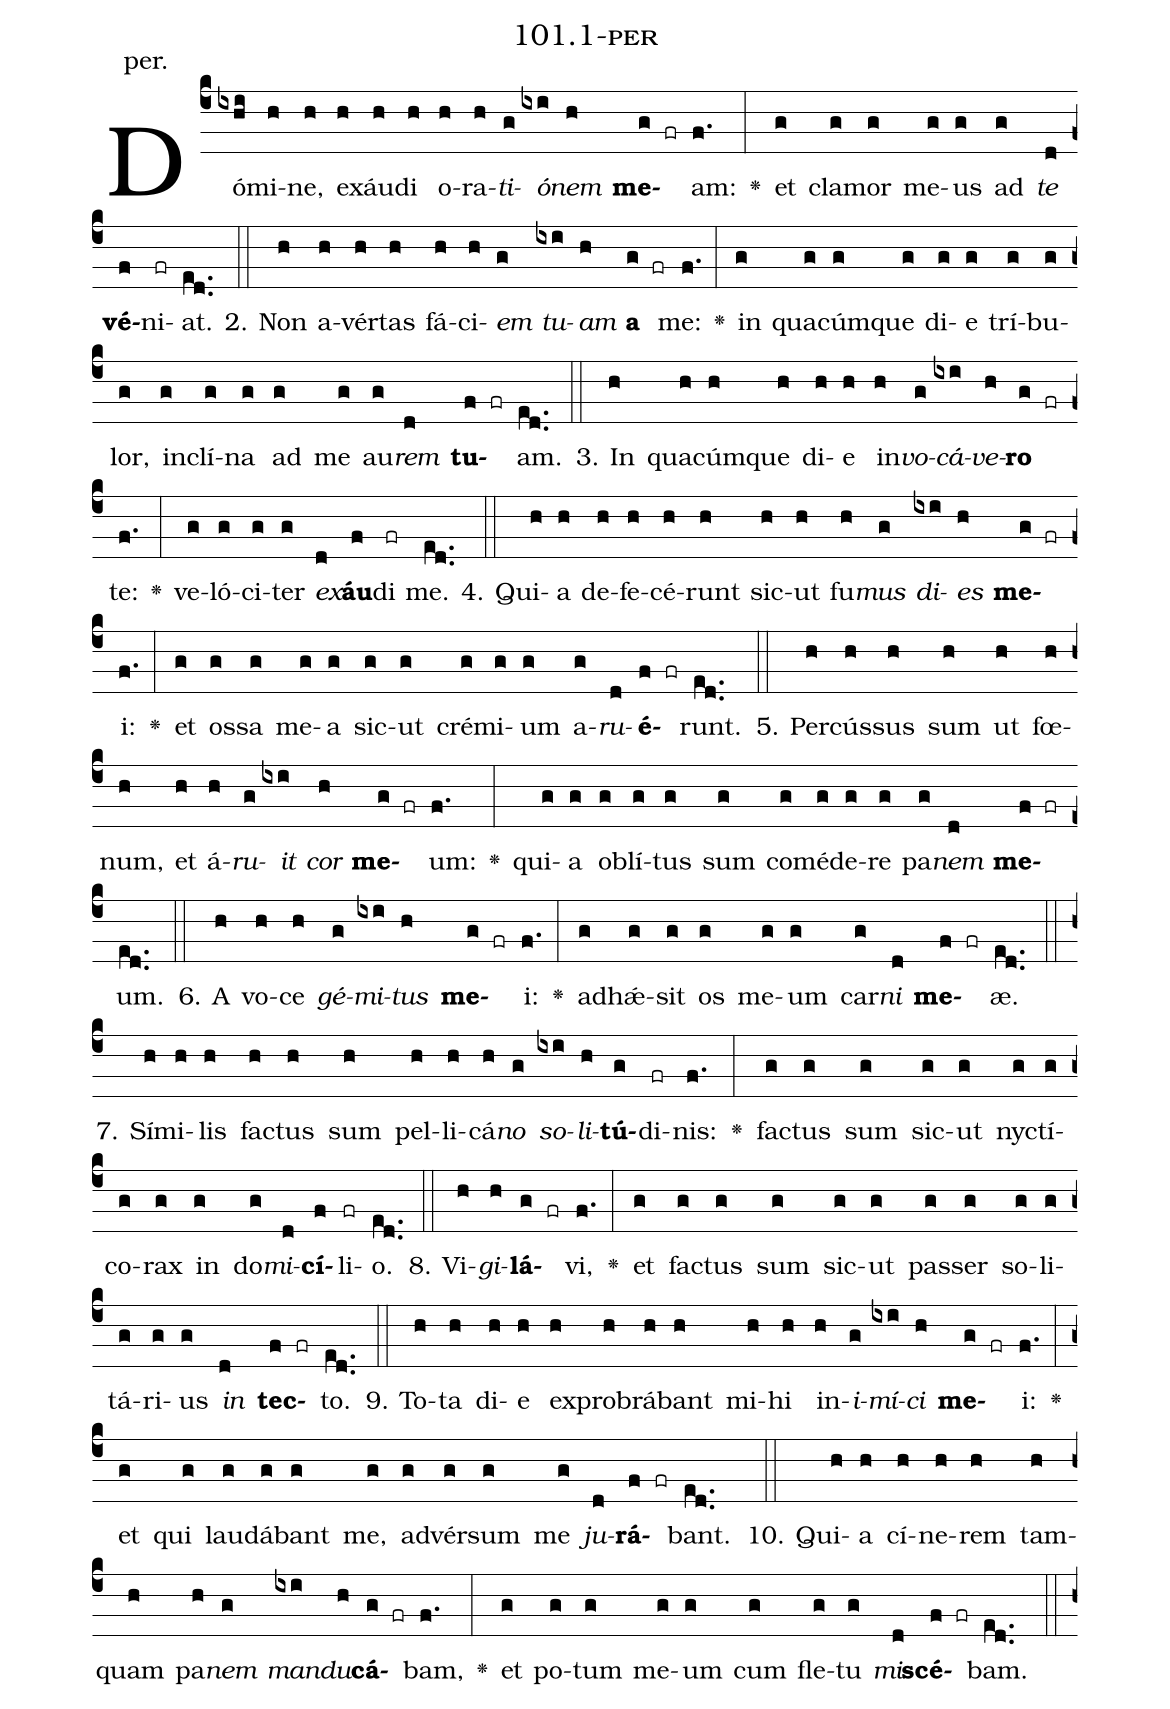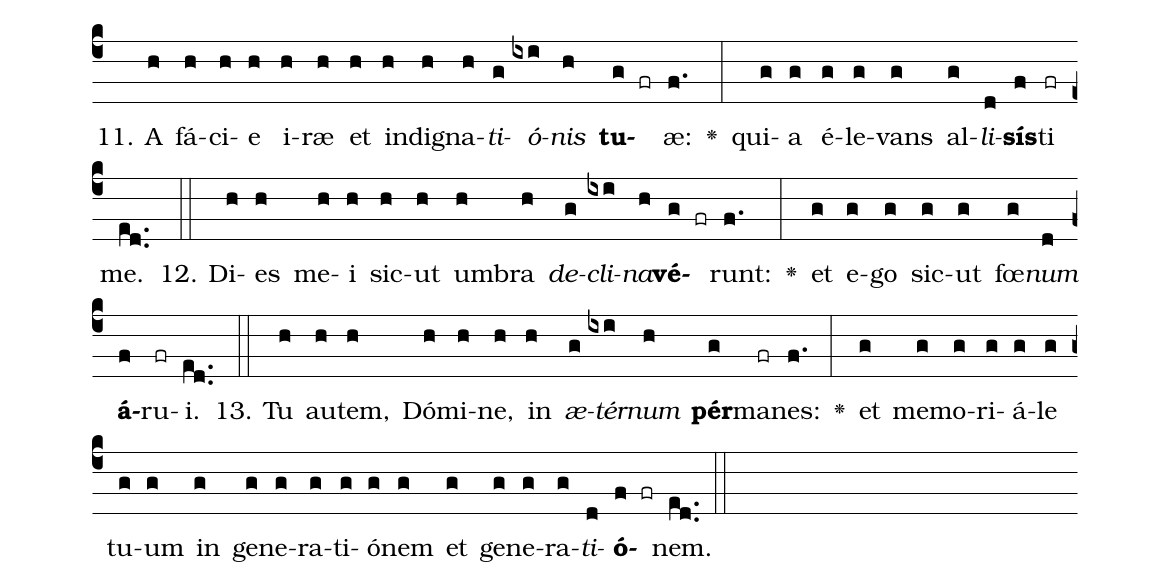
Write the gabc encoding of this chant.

name: 101.1-per;
annotation: per.;
%%
(c4)Dó(ixhi)mi(h)ne,(h) ex(h)áu(h)di(h) o(h)ra(h)<i>ti</i>(g)<i>ó</i>(ixi)<i>nem</i>(h) <b>me</b>(g fr)am:(f.) <v>\greheightstar</v>(:) et(g) cla(g)mor(g) me(g)us(g) ad(g) <i>te</i>(d) <b>vé</b>(f)ni(fr)at.(ed..) (::)
2. Non(h) a(h)vér(h)tas(h) fá(h)ci(h)<i>em</i>(g) <i>tu</i>(ixi)<i>am</i>(h) <b>a</b>(g fr) me:(f.) <v>\greheightstar</v>(:) in(g) qua(g)cúm(g)que(g) di(g)e(g) trí(g)bu(g)lor,(g) in(g)clí(g)na(g) ad(g) me(g) au(g)<i>rem</i>(d) <b>tu</b>(f fr)am.(ed..) (::)
3. In(h) qua(h)cúm(h)que(h) di(h)e(h) in(h)<i>vo</i>(g)<i>cá</i>(ixi)<i>ve</i>(h)<b>ro</b>(g fr) te:(f.) <v>\greheightstar</v>(:) ve(g)ló(g)ci(g)ter(g) <i>ex</i>(d)<b>áu</b>(f)di(fr) me.(ed..) (::)
4. Qui(h)a(h) de(h)fe(h)cé(h)runt(h) sic(h)ut(h) fu(h)<i>mus</i>(g) <i>di</i>(ixi)<i>es</i>(h) <b>me</b>(g fr)i:(f.) <v>\greheightstar</v>(:) et(g) os(g)sa(g) me(g)a(g) sic(g)ut(g) cré(g)mi(g)um(g) a(g)<i>ru</i>(d)<b>é</b>(f fr)runt.(ed..) (::)
5. Per(h)cús(h)sus(h) sum(h) ut(h) fœ(h)num,(h) et(h) á(h)<i>ru</i>(g)<i>it</i>(ixi) <i>cor</i>(h) <b>me</b>(g fr)um:(f.) <v>\greheightstar</v>(:) qui(g)a(g) ob(g)lí(g)tus(g) sum(g) com(g)é(g)de(g)re(g) pa(g)<i>nem</i>(d) <b>me</b>(f fr)um.(ed..) (::)
6. A(h) vo(h)ce(h) <i>gé</i>(g)<i>mi</i>(ixi)<i>tus</i>(h) <b>me</b>(g fr)i:(f.) <v>\greheightstar</v>(:) ad(g)hǽ(g)sit(g) os(g) me(g)um(g) car(g)<i>ni</i>(d) <b>me</b>(f fr)æ.(ed..) (::)
7. Sí(h)mi(h)lis(h) fac(h)tus(h) sum(h) pel(h)li(h)cá(h)<i>no</i>(g) <i>so</i>(ixi)<i>li</i>(h)<b>tú</b>(g)di(fr)nis:(f.) <v>\greheightstar</v>(:) fac(g)tus(g) sum(g) sic(g)ut(g) nyc(g)tí(g)co(g)rax(g) in(g) do(g)<i>mi</i>(d)<b>cí</b>(f)li(fr)o.(ed..) (::)
8. Vi(h)<i>gi</i>(h)<b>lá</b>(g fr)vi,(f.) <v>\greheightstar</v>(:) et(g) fac(g)tus(g) sum(g) sic(g)ut(g) pas(g)ser(g) so(g)li(g)tá(g)ri(g)us(g) <i>in</i>(d) <b>tec</b>(f fr)to.(ed..) (::)
9. To(h)ta(h) di(h)e(h) ex(h)pro(h)brá(h)bant(h) mi(h)hi(h) in(h)<i>i</i>(g)<i>mí</i>(ixi)<i>ci</i>(h) <b>me</b>(g fr)i:(f.) <v>\greheightstar</v>(:) et(g) qui(g) lau(g)dá(g)bant(g) me,(g) ad(g)vér(g)sum(g) me(g) <i>ju</i>(d)<b>rá</b>(f fr)bant.(ed..) (::)
10. Qui(h)a(h) cí(h)ne(h)rem(h) tam(h)quam(h) pa(h)<i>nem</i>(g) <i>man</i>(ixi)<i>du</i>(h)<b>cá</b>(g fr)bam,(f.) <v>\greheightstar</v>(:) et(g) po(g)tum(g) me(g)um(g) cum(g) fle(g)tu(g) <i>mi</i>(d)<b>scé</b>(f fr)bam.(ed..) (::)
11. A(h) fá(h)ci(h)e(h) i(h)ræ(h) et(h) in(h)di(h)gna(h)<i>ti</i>(g)<i>ó</i>(ixi)<i>nis</i>(h) <b>tu</b>(g fr)æ:(f.) <v>\greheightstar</v>(:) qui(g)a(g) é(g)le(g)vans(g) al(g)<i>li</i>(d)<b>sís</b>(f)ti(fr) me.(ed..) (::)
12. Di(h)es(h) me(h)i(h) sic(h)ut(h) um(h)bra(h) <i>de</i>(g)<i>cli</i>(ixi)<i>na</i>(h)<b>vé</b>(g fr)runt:(f.) <v>\greheightstar</v>(:) et(g) e(g)go(g) sic(g)ut(g) fœ(g)<i>num</i>(d) <b>á</b>(f)ru(fr)i.(ed..) (::)
13. Tu(h) au(h)tem,(h) Dó(h)mi(h)ne,(h) in(h) <i>æ</i>(g)<i>tér</i>(ixi)<i>num</i>(h) <b>pér</b>(g)ma(fr)nes:(f.) <v>\greheightstar</v>(:) et(g) me(g)mo(g)ri(g)á(g)le(g) tu(g)um(g) in(g) ge(g)ne(g)ra(g)ti(g)ó(g)nem(g) et(g) ge(g)ne(g)ra(g)<i>ti</i>(d)<b>ó</b>(f fr)nem.(ed..) (::)
